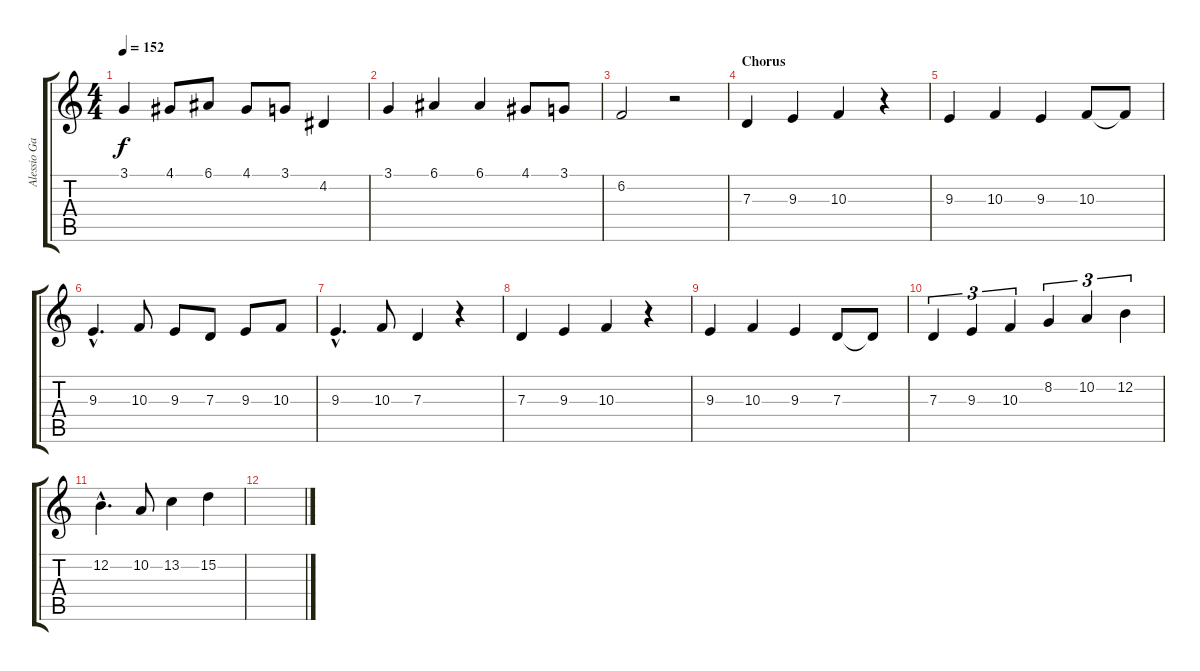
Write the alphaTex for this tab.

\track ("Alessio Garavello" "Alessio Ga") {instrument lead2sawtooth}
\staff {score tabs}
\tuning (E4 B3 G3 D3 A2 E2) {hide}
\ts (4 4)
\tempo 152
\clef g2
\ks c
3.1.4{dy f} 4.1.8 6.1.8 4.1.8 3.1.8 4.2.4 |
3.1.4 6.1.4 6.1.4 4.1.8 3.1.8 |
6.2.2 r.2 |
\section ("" "Chorus")
7.3.4 9.3.4 10.3.4 r.4 |
9.3.4 10.3.4 9.3.4 10.3.8 10.3{t}.8 |
9.3{hac}.4{d} 10.3.8 9.3.8 7.3.8 9.3.8 10.3.8 |
9.3{hac}.4{d} 10.3.8 7.3.4 r.4 |
7.3.4 9.3.4 10.3.4 r.4 |
9.3.4 10.3.4 9.3.4 7.3.8 7.3{t}.8 |
7.3.4{tu (3 2)} 9.3.4{tu (3 2)} 10.3.4{tu (3 2)} 8.2.4{tu (3 2)} 10.2.4{tu (3 2)} 12.2.4{tu (3 2)} |
12.2{hac}.4{d} 10.2.8 13.2.4 15.2.4 |
\section ("" "")
